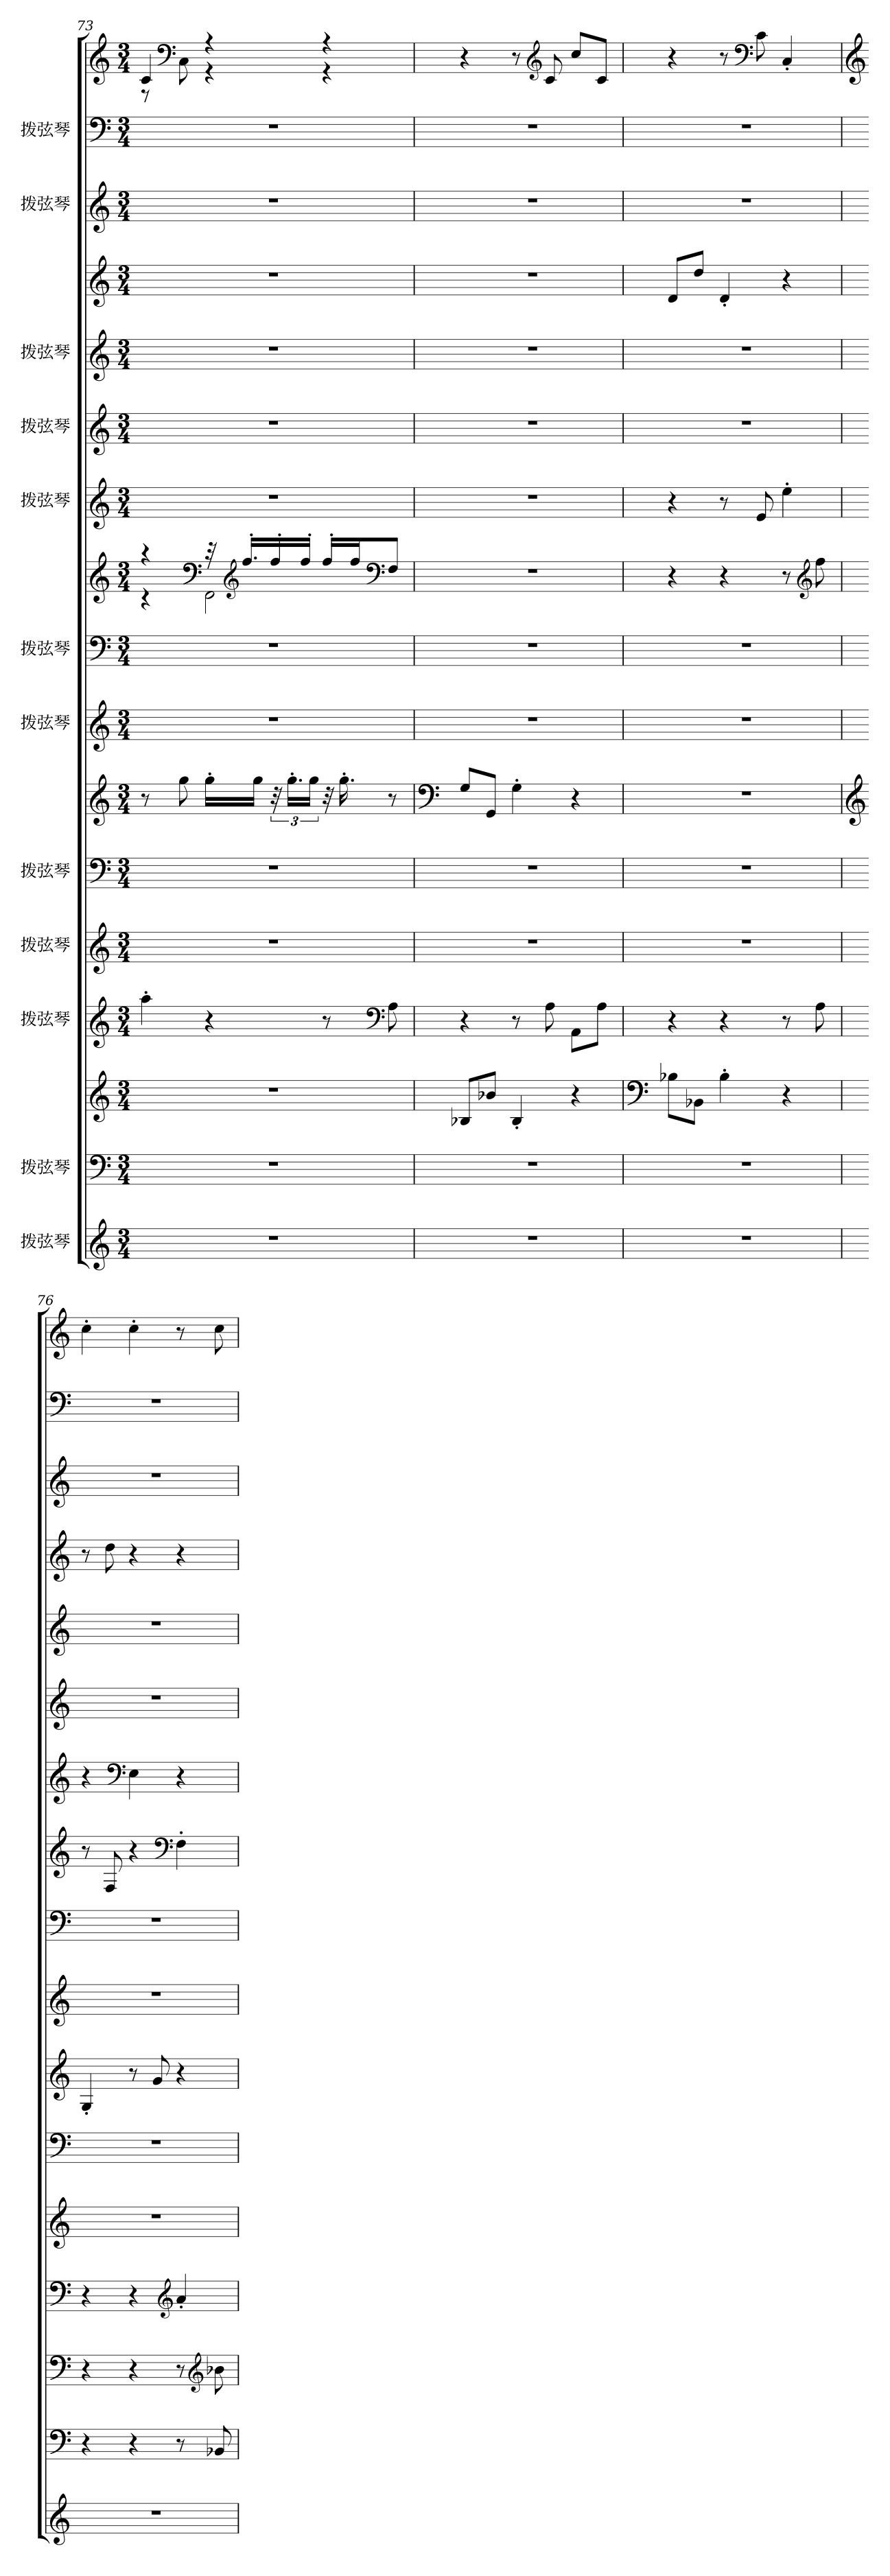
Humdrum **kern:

**kern	**kern	**kern	**kern	**kern	**kern	**kern	**kern	**kern	**kern	**kern	**kern	**kern	**kern	**kern	**kern	**kern
*part12	*part11	*part11	*part10	*part9	*part8	*part8	*part7	*part6	*part6	*part5	*part4	*part3	*part3	*part2	*part1	*part1
*staff17	*staff16	*staff15	*staff14	*staff13	*staff12	*staff11	*staff10	*staff9	*staff8	*staff7	*staff6	*staff5	*staff4	*staff3	*staff2	*staff1
*I"拨弦琴	*I"拨弦琴	*	*I"拨弦琴	*I"拨弦琴	*I"拨弦琴	*	*I"拨弦琴	*I"拨弦琴	*	*I"拨弦琴	*I"拨弦琴	*I"拨弦琴	*	*I"拨弦琴	*I"拨弦琴	*
*clefG2	*clefF4	*clefG2	*clefG2	*clefG2	*clefF4	*clefG2	*clefG2	*clefF4	*clefG2	*clefG2	*clefG2	*clefG2	*clefG2	*clefG2	*clefF4	*clefG2
*k[]	*k[]	*k[]	*k[]	*k[]	*k[]	*k[]	*k[]	*k[]	*k[]	*k[]	*k[]	*k[]	*k[]	*k[]	*k[]	*k[]
*M3/4	*M3/4	*M3/4	*M3/4	*M3/4	*M3/4	*M3/4	*M3/4	*M3/4	*M3/4	*M3/4	*M3/4	*M3/4	*M3/4	*M3/4	*M3/4	*M3/4
=73	=73	=73	=73	=73	=73	=73	=73	=73	=73	=73	=73	=73	=73	=73	=73	=73
*	*	*	*	*	*	*	*	*	*^	*	*	*	*	*	*	*^
2.r	2.r	2.r	4aa'\	2.r	2.r	8r	2.r	2.r	4r	4r	2.r	2.r	2.r	2.r	2.r	2.r	4c/	8r
*	*	*	*	*	*	*	*	*	*	*	*	*	*	*	*	*	*clefF4	*
.	.	.	.	.	.	8gg\	.	.	.	.	.	.	.	.	.	.	.	8C\
*	*	*	*	*	*	*	*	*	*clefF4	*	*	*	*	*	*	*	*	*
.	.	.	4r	.	.	16gg'\LL	.	.	32r	2FF\	.	.	.	.	.	.	4r	4r
*	*	*	*	*	*	*	*	*	*clefG2	*	*	*	*	*	*	*	*	*
.	.	.	.	.	.	.	.	.	16.ff'/LL	.	.	.	.	.	.	.	.	.
.	.	.	.	.	.	16gg\JJ	.	.	.	.	.	.	.	.	.	.	.	.
.	.	.	.	.	.	48r	.	.	16ff'/	.	.	.	.	.	.	.	.	.
.	.	.	.	.	.	24.gg'\LL	.	.	.	.	.	.	.	.	.	.	.	.
.	.	.	.	.	.	.	.	.	16ff'/JJ	.	.	.	.	.	.	.	.	.
.	.	.	.	.	.	24gg\JJ	.	.	.	.	.	.	.	.	.	.	.	.
.	.	.	8r	.	.	32r	.	.	16ff'/LL	.	.	.	.	.	.	.	4r	4r
.	.	.	.	.	.	16.gg'\	.	.	.	.	.	.	.	.	.	.	.	.
.	.	.	.	.	.	.	.	.	16ff/J	.	.	.	.	.	.	.	.	.
*	*	*	*clefF4	*	*	*	*	*	*clefF4	*	*	*	*	*	*	*	*	*
.	.	.	8A\	.	.	8r	.	.	8F/J	.	.	.	.	.	.	.	.	.
*	*	*	*	*	*	*	*	*	*v	*v	*	*	*	*	*	*	*v	*v
=74	=74	=74	=74	=74	=74	=74	=74	=74	=74	=74	=74	=74	=74	=74	=74	=74
*	*	*	*	*	*	*clefF4	*	*	*	*	*	*	*	*	*	*
2.r	2.r	8B-X/L	4r	2.r	2.r	8G/L	2.r	2.r	2.r	2.r	2.r	2.r	2.r	2.r	2.r	4r
.	.	8b-X/J	.	.	.	8GG/J	.	.	.	.	.	.	.	.	.	.
.	.	4B-'/	8r	.	.	4G'\	.	.	.	.	.	.	.	.	.	8r
*	*	*	*	*	*	*	*	*	*	*	*	*	*	*	*	*clefG2
.	.	.	8A\	.	.	.	.	.	.	.	.	.	.	.	.	8c/
.	.	4r	8AA\L	.	.	4r	.	.	.	.	.	.	.	.	.	8cc/L
.	.	.	8A\J	.	.	.	.	.	.	.	.	.	.	.	.	8c/J
!!LO:PB:g=z
=75	=75	=75	=75	=75	=75	=75	=75	=75	=75	=75	=75	=75	=75	=75	=75	=75
*	*	*clefF4	*	*	*	*	*	*	*	*	*	*	*	*	*	*
2.r	2.r	8B-X\L	4r	2.r	2.r	2.r	2.r	2.r	4r	4r	2.r	2.r	8d/L	2.r	2.r	4r
.	.	8BB-X\J	.	.	.	.	.	.	.	.	.	.	8dd/J	.	.	.
.	.	4B-'\	4r	.	.	.	.	.	4r	8r	.	.	4d'/	.	.	8r
*	*	*	*	*	*	*	*	*	*	*	*	*	*	*	*	*clefF4
.	.	.	.	.	.	.	.	.	.	8e/	.	.	.	.	.	8c\
.	.	4r	8r	.	.	.	.	.	8r	4ee'\	.	.	4r	.	.	4C'/
*	*	*	*	*	*	*	*	*	*clefG2	*	*	*	*	*	*	*
.	.	.	8A\	.	.	.	.	.	8ff\	.	.	.	.	.	.	.
=76	=76	=76	=76	=76	=76	=76	=76	=76	=76	=76	=76	=76	=76	=76	=76	=76
*	*	*	*	*	*	*clefG2	*	*	*	*	*	*	*	*	*	*clefG2
2.r	4r	4r	4r	2.r	2.r	4G'/	2.r	2.r	8r	4r	2.r	2.r	8r	2.r	2.r	4cc'\
.	.	.	.	.	.	.	.	.	8F/	.	.	.	8dd\	.	.	.
*	*	*	*	*	*	*	*	*	*	*clefF4	*	*	*	*	*	*
.	4r	4r	4r	.	.	8r	.	.	4r	4E\	.	.	4r	.	.	4cc'\
.	.	.	.	.	.	8g/	.	.	.	.	.	.	.	.	.	.
*	*	*	*clefG2	*	*	*	*	*	*clefF4	*	*	*	*	*	*	*
.	8r	8r	4a'/	.	.	4r	.	.	4F'\	4r	.	.	4r	.	.	8r
*	*	*clefG2	*	*	*	*	*	*	*	*	*	*	*	*	*	*
.	8BB-X/	8b-X\	.	.	.	.	.	.	.	.	.	.	.	.	.	8cc\
=	=	=	=	=	=	=	=	=	=	=	=	=	=	=	=	=
*-	*-	*-	*-	*-	*-	*-	*-	*-	*-	*-	*-	*-	*-	*-	*-	*-
